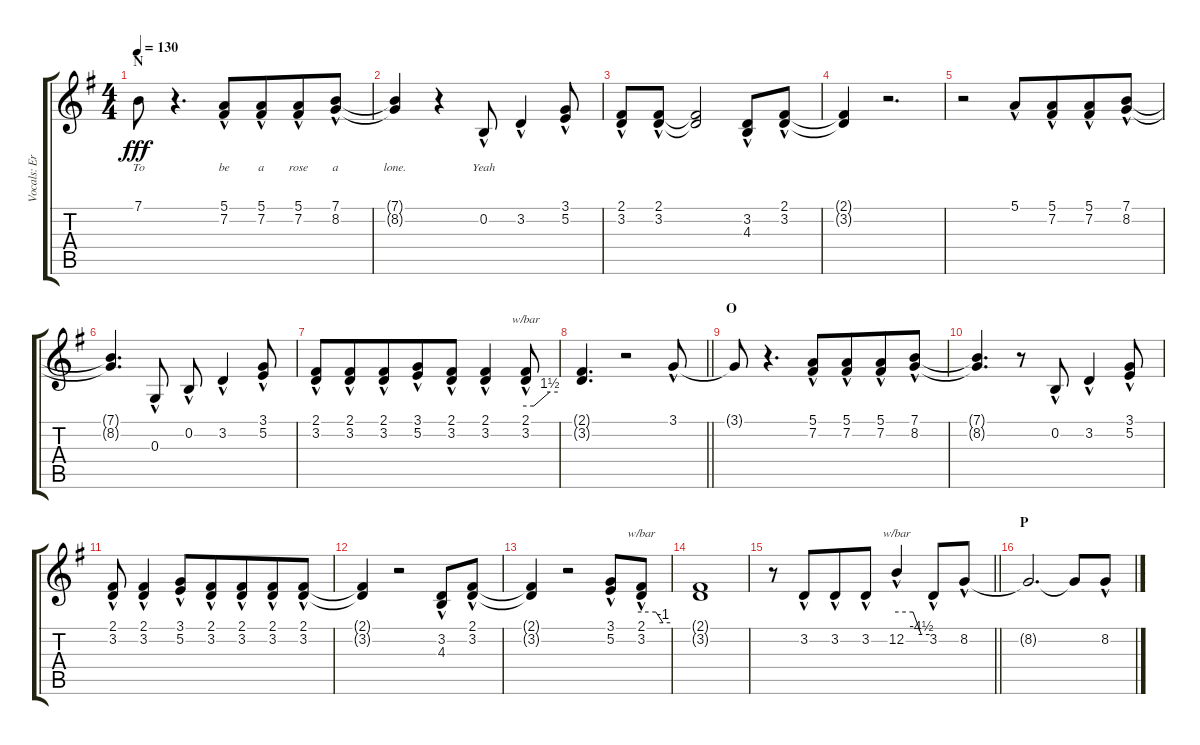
\track ("Vocals: Eric" "Vocals: Er") {instrument lead2sawtooth}
\staff {score tabs}
\tuning (E4 B3 G3 D3 A2 E2) {hide}
\ts (4 4)
\section ("" "N")
\tempo 130
\clef g2
\ks g
7.1{t}.8{lyrics (0 "To") lyrics (1 "") lyrics (2 "") lyrics (3 "") lyrics (4 "") dy fff} r.4{d} (5.1 7.2{hac}).8{lyrics (0 "be") lyrics (1 "") lyrics (2 "") lyrics (3 "") lyrics (4 "")} (5.1 7.2{hac}).8{lyrics (0 "a") lyrics (1 "") lyrics (2 "") lyrics (3 "") lyrics (4 "") beam merge} (5.1 7.2{hac}).8{lyrics (0 "rose") lyrics (1 "") lyrics (2 "") lyrics (3 "") lyrics (4 "")} (7.1 8.2{hac}).8{lyrics (0 "a") lyrics (1 "") lyrics (2 "") lyrics (3 "") lyrics (4 "")} |
(7.1{t} 8.2{t}).4{lyrics (0 "lone.") lyrics (1 "") lyrics (2 "") lyrics (3 "") lyrics (4 "")} r.4 0.2{hac}.8{lyrics (0 "Yeah") lyrics (1 "") lyrics (2 "") lyrics (3 "") lyrics (4 "")} 3.2{hac}.4 (3.1 5.2{hac}).8 |
(2.1 3.2{hac}).8 (2.1 3.2{hac}).8 (2.1{t} 3.2{t}).2 (3.2 4.3{hac}).8 (2.1 3.2{hac}).8 |
(2.1{t} 3.2{t}).4 r.2{d} |
r.2 5.1{hac}.8 (5.1 7.2{hac}).8{beam merge} (5.1 7.2{hac}).8 (7.1 8.2{hac}).8 |
(7.1{t} 8.2{t}).4{d} 0.3{hac}.8 0.2{hac}.8 3.2{hac}.4 (3.1 5.2{hac}).8 |
(2.1 3.2{hac}).8 (2.1 3.2{hac}).8{beam merge} (2.1 3.2{hac}).8 (3.1 5.2{hac}).8{beam merge} (2.1 3.2{hac}).8 (2.1 3.2{hac}).4 (2.1 3.2{hac}).8{tbe (custom default 0 0 15 0 45 6 60 6)} |
\barLineRight lightlight
(2.1{t} 3.2{t}).4{d} r.2 3.1{hac}.8 |
\section ("" "O")
3.1{t}.8 r.4{d} (5.1 7.2{hac}).8 (5.1 7.2{hac}).8{beam merge} (5.1 7.2{hac}).8 (7.1 8.2{hac}).8 |
(7.1{t} 8.2{t}).4{d} r.8 0.2{hac}.8 3.2{hac}.4 (3.1 5.2{hac}).8 |
(2.1 3.2{hac}).8 (2.1 3.2{hac}).4 (3.1 5.2{hac}).8{beam merge} (2.1 3.2{hac}).8 (2.1 3.2{hac}).8{beam merge} (2.1 3.2{hac}).8 (2.1 3.2{hac}).8 |
(2.1{t} 3.2{t}).4 r.2 (3.2 4.3{hac}).8 (2.1 3.2{hac}).8 |
(2.1{t} 3.2{t}).4 r.2 (3.1 5.2{hac}).8 (2.1 3.2{hac}).8{tbe (custom default 0 0 30 0 45 -4 60 -4)} |
(2.1{t} 3.2{t}).1 |
\barLineRight lightlight
r.8 3.2{hac}.8{beam merge} 3.2{hac}.8 3.2{hac}.8{beam merge} 12.2{hac}.4{tbe (custom default 0 0 30 0 45 -18 60 -18) beam merge} 3.2{hac}.8 8.2{hac}.8 |
\section ("" "P")
8.2{t}.2{d} 8.2{t}.8 8.2{hac}.8
